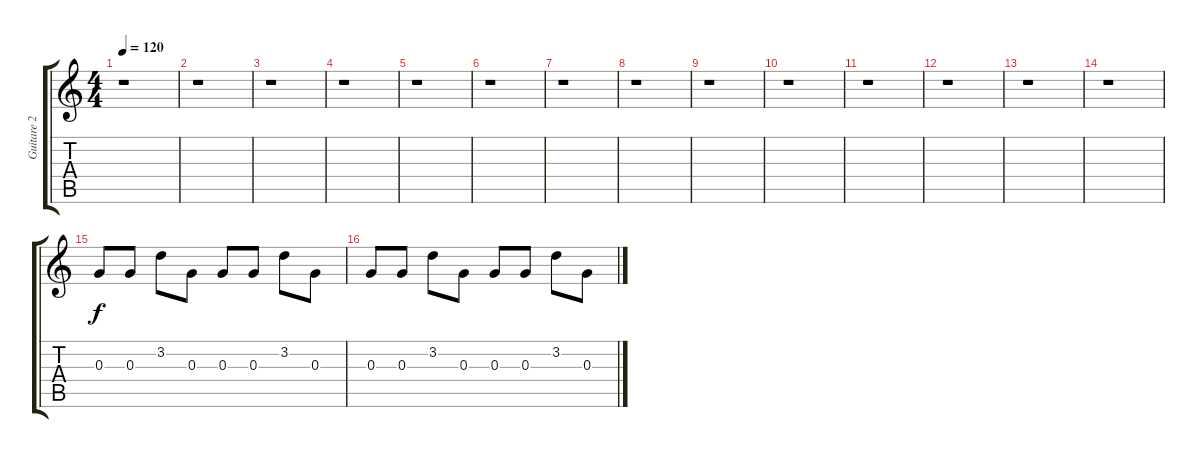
\track ("Guitare 2" "Guitare 2") {instrument distortionguitar}
\staff {score tabs}
\tuning (E4 B3 G3 D3 A2 E2) {hide}
\ts (4 4)
\tempo 120
\clef g2
\ks c
r.1{dy f} |
r.1 |
r.1 |
r.1 |
r.1 |
r.1 |
r.1 |
r.1 |
r.1 |
r.1 |
r.1 |
r.1 |
r.1 |
r.1 |
0.3.8 0.3.8 3.2.8 0.3.8 0.3.8 0.3.8 3.2.8 0.3.8 |
0.3.8 0.3.8 3.2.8 0.3.8 0.3.8 0.3.8 3.2.8 0.3.8
